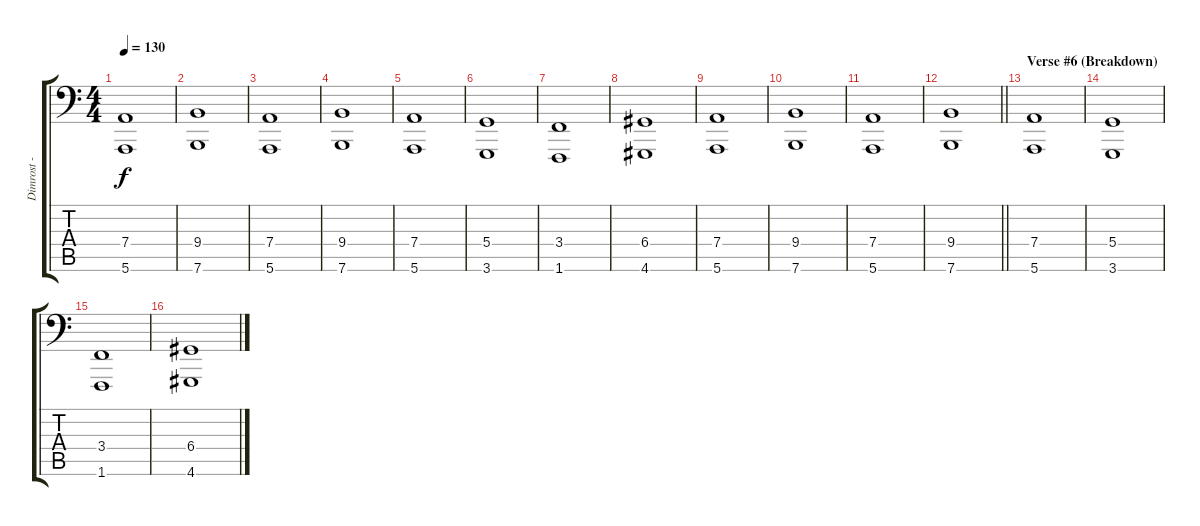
\track ("Dimrost - Bass Strings" "Dimrost - ") {instrument stringensemble1}
\staff {score tabs}
\tuning (E3 B2 G2 D2 A1 E1) {hide}
\ts (4 4)
\tempo 130
\clef f4
\ks c
(7.4 5.6).1{dy f} |
(9.4 7.6).1 |
(7.4 5.6).1 |
(9.4 7.6).1 |
(7.4 5.6).1 |
(5.4 3.6).1 |
(3.4 1.6).1 |
(6.4 4.6).1 |
(7.4 5.6).1 |
(9.4 7.6).1 |
(7.4 5.6).1 |
\barLineRight lightlight
(9.4 7.6).1 |
\section ("" "Verse #6 (Breakdown)")
(7.4 5.6).1 |
(5.4 3.6).1 |
(3.4 1.6).1 |
(6.4 4.6).1
